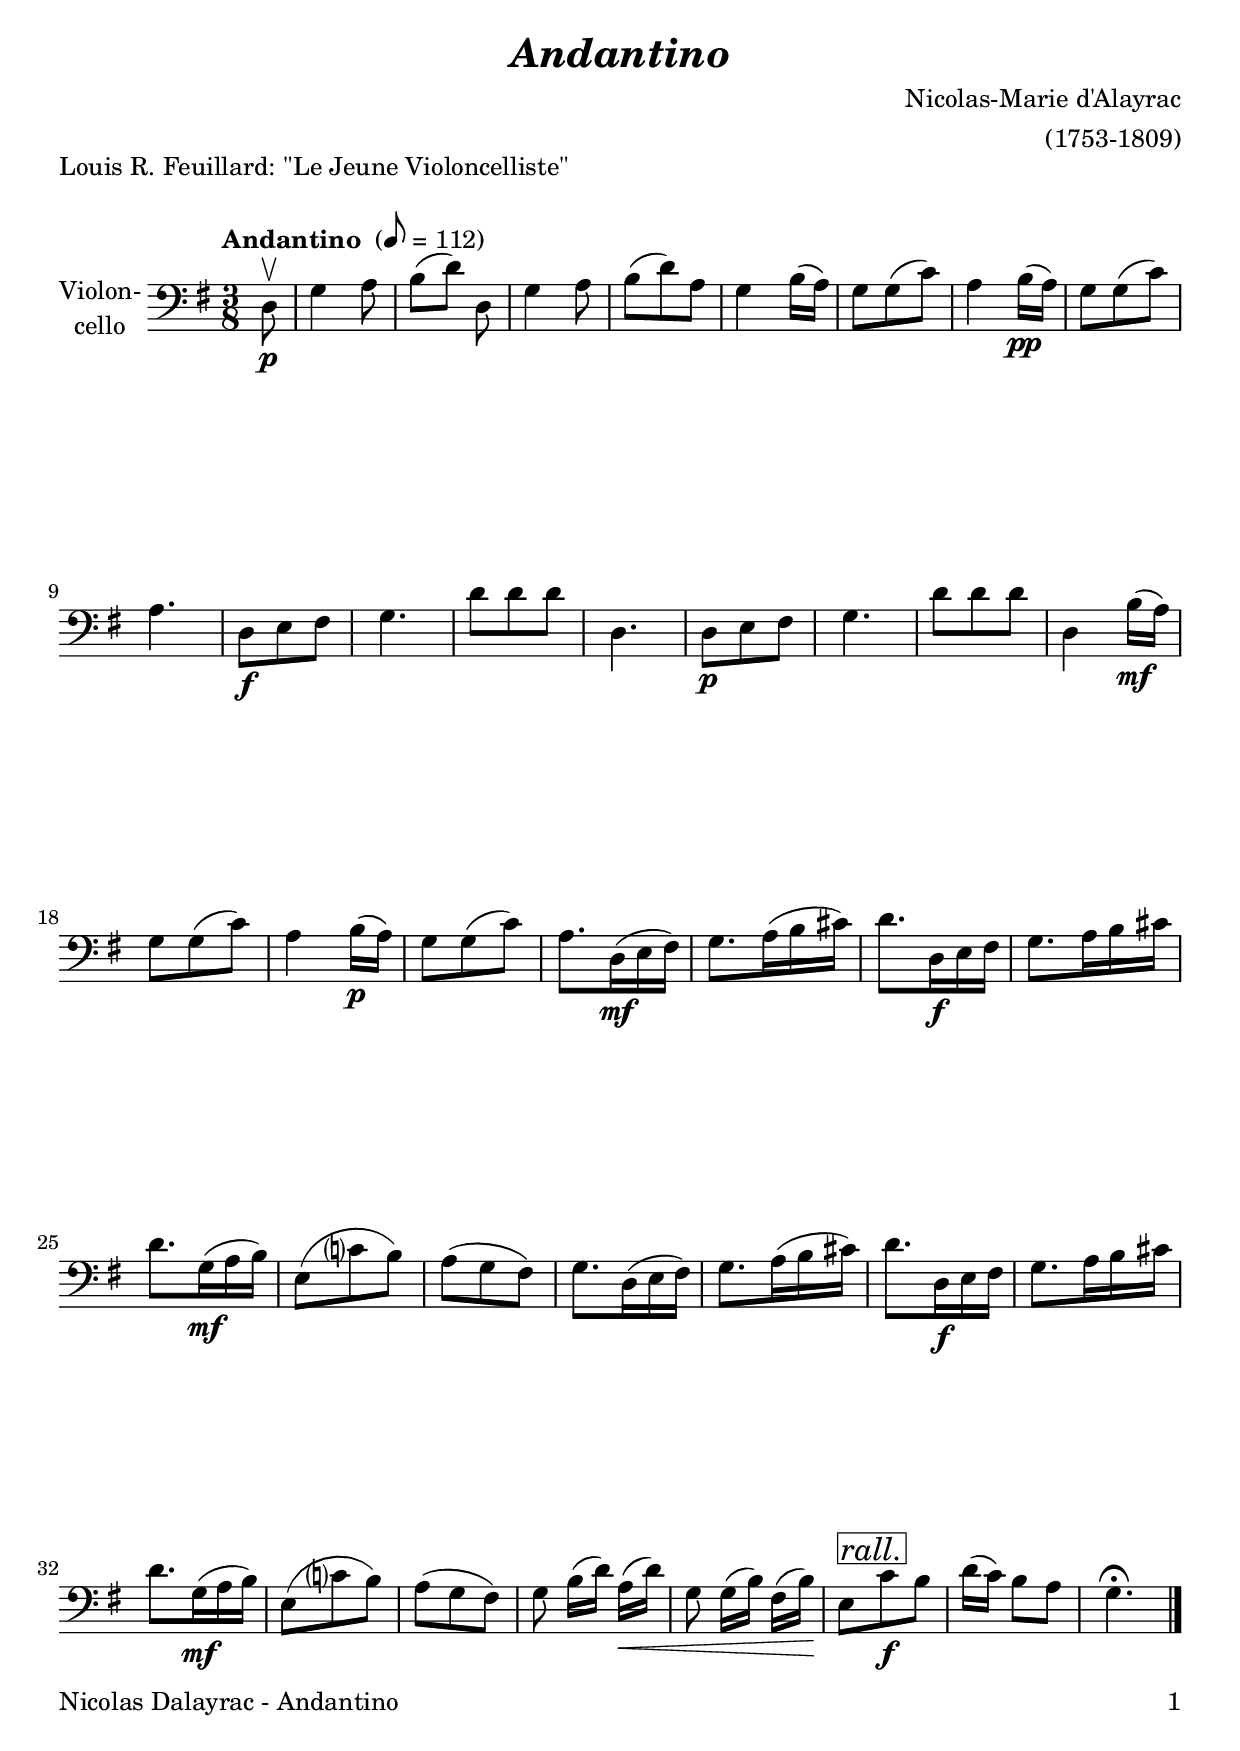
\version "2.24.3"
\include "deutsch.ly"

#(set-global-staff-size 22)

\header {
  title     = \markup \bold \italic "Andantino"
  composer  = "Nicolas-Marie d'Alayrac"
  arranger  = "(1753-1809)"
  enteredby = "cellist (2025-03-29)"
  piece     = "Louis R. Feuillard: \"Le Jeune Violoncelliste\""
}

voiceconsts = {
  \key g \major
  \time 3/8
  \clef "bass"
%  \numericTimeSignature
  \compressEmptyMeasures
  % Set default beaming for all staves
%  \set Timing.beamExceptions = #'()
%  \set Timing.baseMoment     = #(ly:make-moment 1 4)
%  \set Timing.beatStructure  = #'(1 1 1)
  \tempo "Andantino " 8=112
}

mist = "string ensemble 1"
mivl = "violin"
mivc = "cello"
mipz = "pizzicato strings"

rall = \mark \markup \box \italic "rall."

va = \relative c {
  \voiceconsts

  \partial 8 d8\upbow\p
  g4 a8
  h[( d)] d,
  g4 a8
  h( d) a
  g4 h16( a)
  g8 g( c)

  a4 h16(\pp a)
  g8 g( c)
  a4.
  d,8\f e fis
  g4.
  d'8 d d
  d,4.
  d8\p e fis
  g4.

  d'8 d d
  d,4 h'16(\mf a)
  g8 g( c)
  a4 h16(\p a)
  g8 g( c)
  a8. d,16(\mf e fis)
  g8. a16( h cis)
  d8. d,16\f e fis

  g8. a16 h cis
  d8. g,16(\mf a h)
  e,8( c'? h)
  a( g fis)
  g8. d16( e fis)
  g8. a16( h cis)
  d8. d,16\f e fis
  g8. a16 h cis

  d8. g,16(\mf a h)
  e,8( c'? h)
  a( g fis)
  g h16[( d)] a(\< d)
  g,8 g16[( h)] fis( h)
  e,8\! \rall c'\f h
  d16( c) h8[ a]
  g4.\fermata \bar "|."
}


music = \new StaffGroup <<
      \new Staff {
	\set Staff.midiInstrument = \mivc
	\set Staff.instrumentName = \markup \center-column { "Violon-" "cello" }
	\transpose g g { \va }
      }
>>

\book {
   \paper {
    print-page-number = ##t
    print-first-page-number = ##t
    ragged-last-bottom = ##f
    oddHeaderMarkup = \markup \null
    evenHeaderMarkup = \markup \null
    oddFooterMarkup = \markup {
      \fill-line {
        \if \should-print-page-number
        "Nicolas Dalayrac - Andantino" \fromproperty #'page:page-number-string
      }
    }
    evenFooterMarkup = \oddFooterMarkup
  } \score {
    \music
    \layout {}
  }

  \score {
    \unfoldRepeats \music

    \midi {
      \context {
        \Score
      }
    }
  }
}
